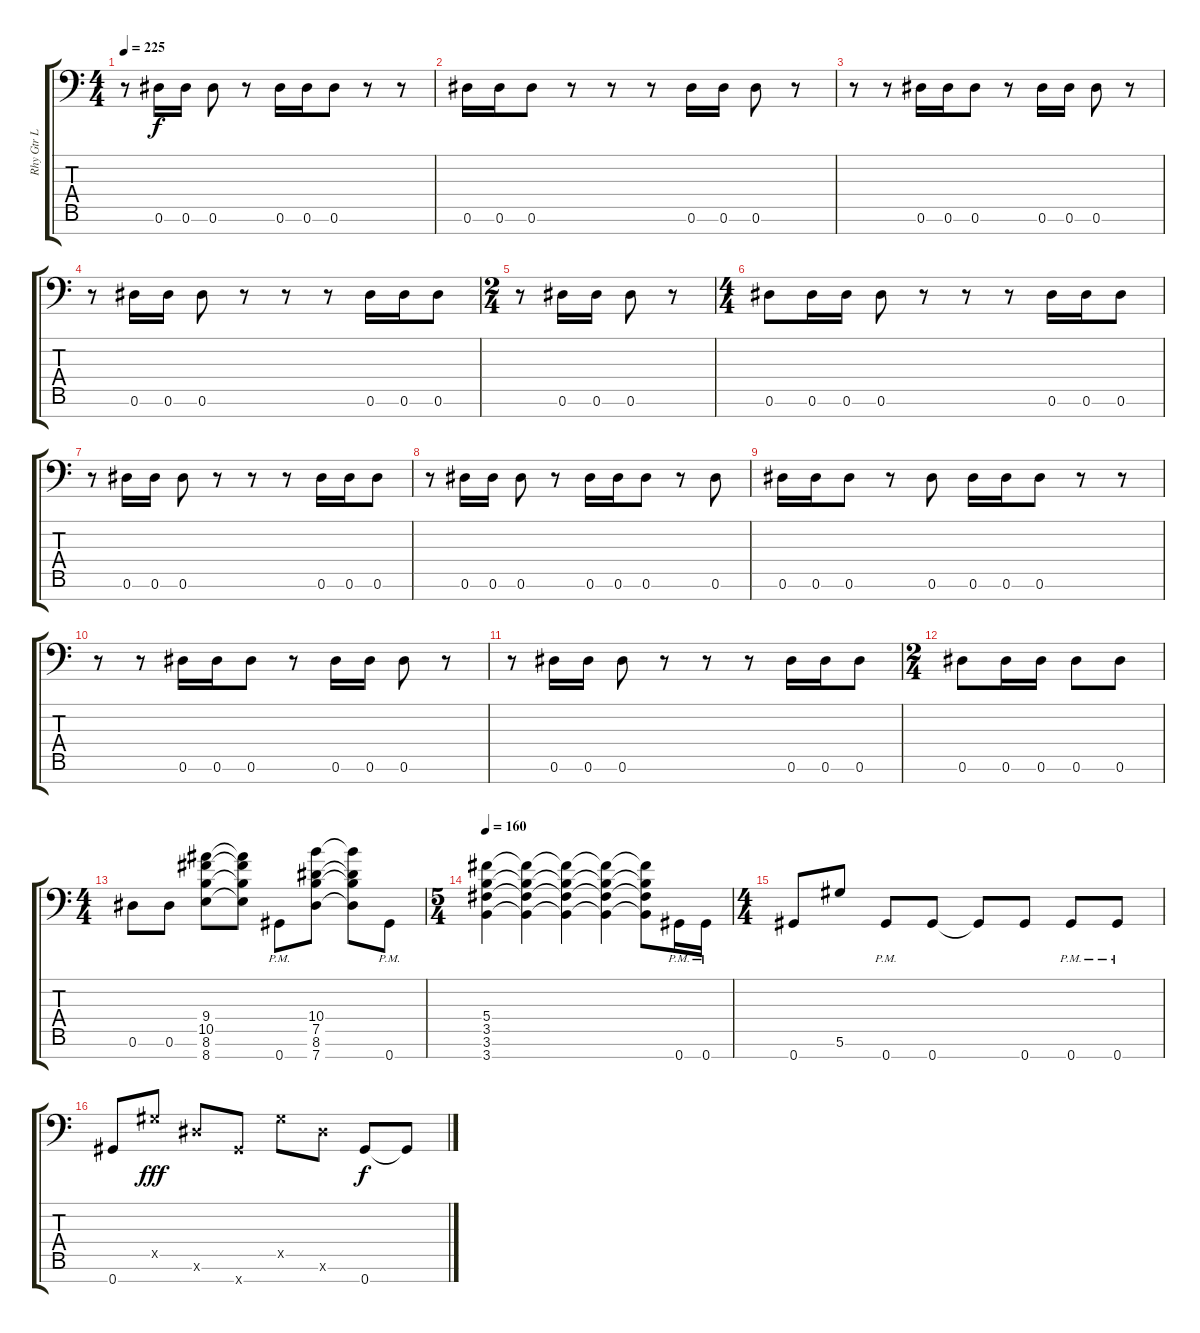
\track ("Rhy Gtr L" "Rhy Gtr L") {instrument overdrivenguitar}
\staff {score tabs}
\tuning (Db4 Ab3 Eb3 Db3 Ab2 Eb2 Ab1) {hide}
\ts (4 4)
\tempo 225
\clef f4
\ks c
r.8{dy f} 0.6.16 0.6.16 0.6.8 r.8 0.6.16 0.6.16 0.6.8 r.8 r.8 |
0.6.16 0.6.16 0.6.8 r.8 r.8 r.8 0.6.16 0.6.16 0.6.8 r.8 |
r.8 r.8 0.6.16 0.6.16 0.6.8 r.8 0.6.16 0.6.16 0.6.8 r.8 |
r.8 0.6.16 0.6.16 0.6.8 r.8 r.8 r.8 0.6.16 0.6.16 0.6.8 |
\ts (2 4)
r.8 0.6.16 0.6.16 0.6.8 r.8 |
\ts (4 4)
0.6.8 0.6.16 0.6.16 0.6.8 r.8 r.8 r.8 0.6.16 0.6.16 0.6.8 |
r.8 0.6.16 0.6.16 0.6.8 r.8 r.8 r.8 0.6.16 0.6.16 0.6.8 |
r.8 0.6.16 0.6.16 0.6.8 r.8 0.6.16 0.6.16 0.6.8 r.8 0.6.8 |
0.6.16 0.6.16 0.6.8 r.8 0.6.8 0.6.16 0.6.16 0.6.8 r.8 r.8 |
r.8 r.8 0.6.16 0.6.16 0.6.8 r.8 0.6.16 0.6.16 0.6.8 r.8 |
r.8 0.6.16 0.6.16 0.6.8 r.8 r.8 r.8 0.6.16 0.6.16 0.6.8 |
\ts (2 4)
0.6.8 0.6.16 0.6.16 0.6.8 0.6.8 |
\ts (4 4)
0.6.8 0.6.8 (9.4 10.5 8.6 8.7).8 (9.4{t} 10.5{t} 8.6{t} 8.7{t}).8 0.7{pm}.8 (10.4 7.5 8.6 7.7).8 (10.4{t} 7.5{t} 8.6{t} 7.7{t}).8 0.7{pm}.8 |
\ts (5 4)
\tempo 160
(5.4 3.5 3.6 3.7).4 (5.4{t} 3.5{t} 3.6{t} 3.7{t}).4 (5.4{t} 3.5{t} 3.6{t} 3.7{t}).4 (5.4{t} 3.5{t} 3.6{t} 3.7{t}).4 (5.4{t} 3.5{t} 3.6{t} 3.7{t}).8 0.7{pm}.16 0.7{pm}.16 |
\ts (4 4)
0.7.8 5.6.8 0.7{pm}.8 0.7.8 0.7{t}.8 0.7.8 0.7{pm}.8 0.7{pm}.8 |
0.7.8 0.5{x}.8{dy fff} 0.6{x}.8 0.7{x}.8 0.5{x}.8 0.6{x}.8 0.7.8{dy f} 0.7{t}.8
